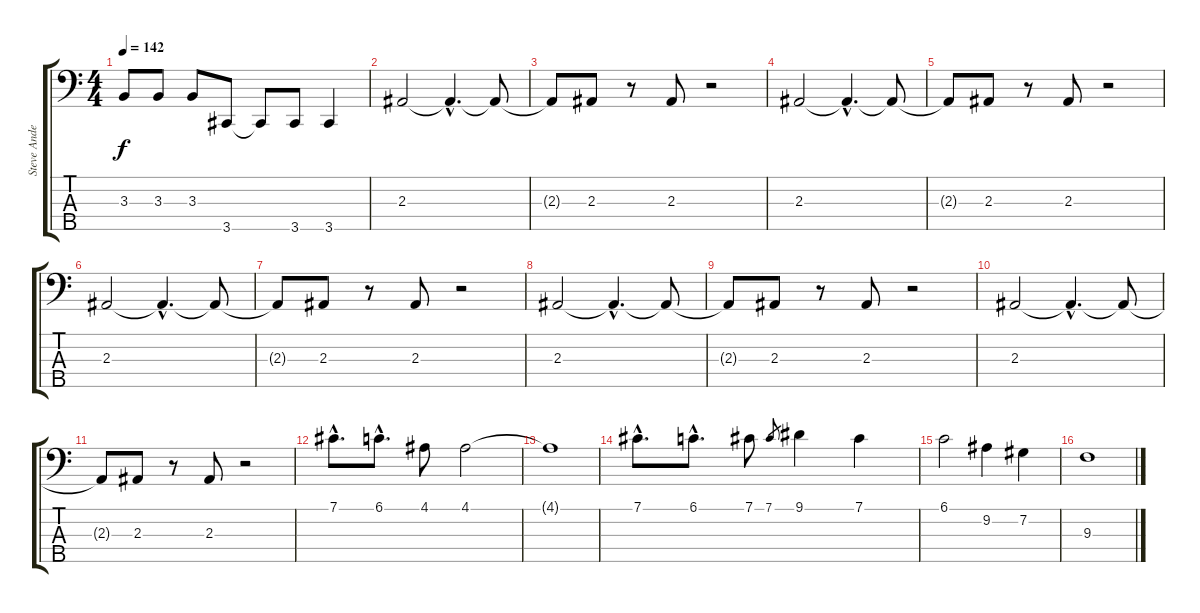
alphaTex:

\track ("Steve Anderson" "Steve Ande") {instrument electricbassfinger}
\staff {score tabs}
\tuning (Gb2 Db2 Ab1 Eb1 Bb0) {hide}
\ts (4 4)
\tempo 142
\clef f4
\ks c
3.3{t}.8{dy f} 3.3.8 3.3.8 3.5.8 3.5{t}.8 3.5.8 3.5.4 |
2.3.2 2.3{hac t}.4{d} 2.3{t}.8 |
2.3{t}.8 2.3.8 r.8 2.3.8 r.2 |
2.3.2 2.3{hac t}.4{d} 2.3{t}.8 |
2.3{t}.8 2.3.8 r.8 2.3.8 r.2 |
2.3.2 2.3{hac t}.4{d} 2.3{t}.8 |
2.3{t}.8 2.3.8 r.8 2.3.8 r.2 |
2.3.2 2.3{hac t}.4{d} 2.3{t}.8 |
2.3{t}.8 2.3.8 r.8 2.3.8 r.2 |
2.3.2 2.3{hac t}.4{d} 2.3{t}.8 |
2.3{t}.8 2.3.8 r.8 2.3.8 r.2 |
7.1{hac}.8{d} 6.1{hac}.8{d} 4.1.8 4.1.2 |
4.1{t}.1 |
7.1{hac}.8{d} 6.1{hac}.8{d} 7.1.8 7.1.8{gr} 9.1.4 7.1.4 |
6.1.2 9.2.4 7.2.4 |
9.3.1
